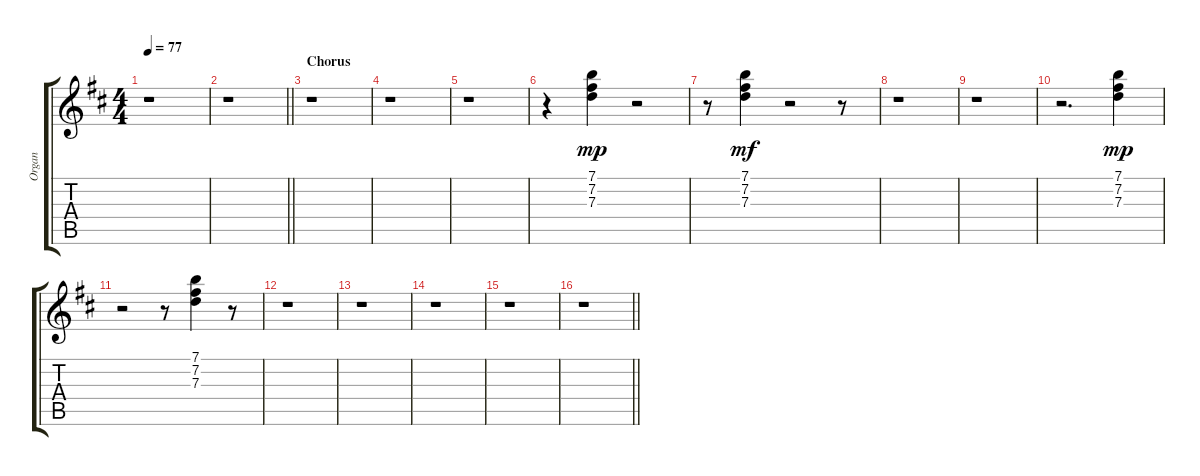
\track ("Organ" "Organ") {instrument acousticguitarsteel}
\staff {score tabs}
\tuning (E4 B3 G3 D3 A2 E2) {hide}
\ts (4 4)
\tempo 77
\clef g2
\ks d
r.1{dy mp} |
\barLineRight lightlight
r.1 |
\section ("" "Chorus")
r.1 |
r.1 |
r.1 |
r.4 (7.1 7.2 7.3).4 r.2 |
r.8 (7.1 7.2 7.3).4{dy mf} r.2 r.8 |
r.1 |
r.1 |
r.2{d} (7.1 7.2 7.3).4{dy mp} |
r.2 r.8 (7.1 7.2 7.3).4 r.8 |
r.1 |
r.1 |
r.1 |
r.1 |
\barLineRight lightlight
r.1
